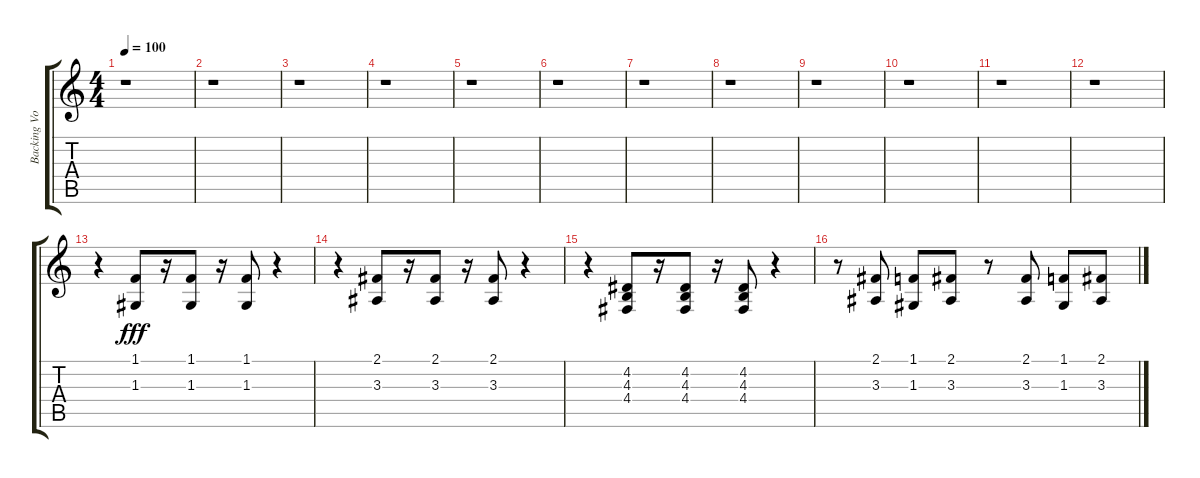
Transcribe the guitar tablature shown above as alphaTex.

\track ("Backing Vocals" "Backing Vo") {instrument brightacousticpiano}
\staff {score tabs}
\tuning (E4 B3 G3 D3 A2 E2) {hide}
\ts (4 4)
\tempo 100
\clef g2
\ks c
r.1{dy fff instrument brightacousticpiano} |
r.1 |
r.1 |
r.1 |
r.1 |
r.1 |
r.1 |
r.1 |
r.1 |
r.1 |
r.1 |
r.1 |
r.4 (1.1 1.3).8 r.16 (1.1 1.3).8 r.16 (1.1 1.3).8 r.4 |
r.4 (2.1 3.3).8 r.16 (2.1 3.3).8 r.16 (2.1 3.3).8 r.4 |
r.4 (4.2 4.3 4.4).8 r.16 (4.2 4.3 4.4).8 r.16 (4.2 4.3 4.4).8 r.4 |
r.8 (2.1 3.3).8 (1.1 1.3).8 (2.1 3.3).8 r.8 (2.1 3.3).8 (1.1 1.3).8 (2.1 3.3).8
